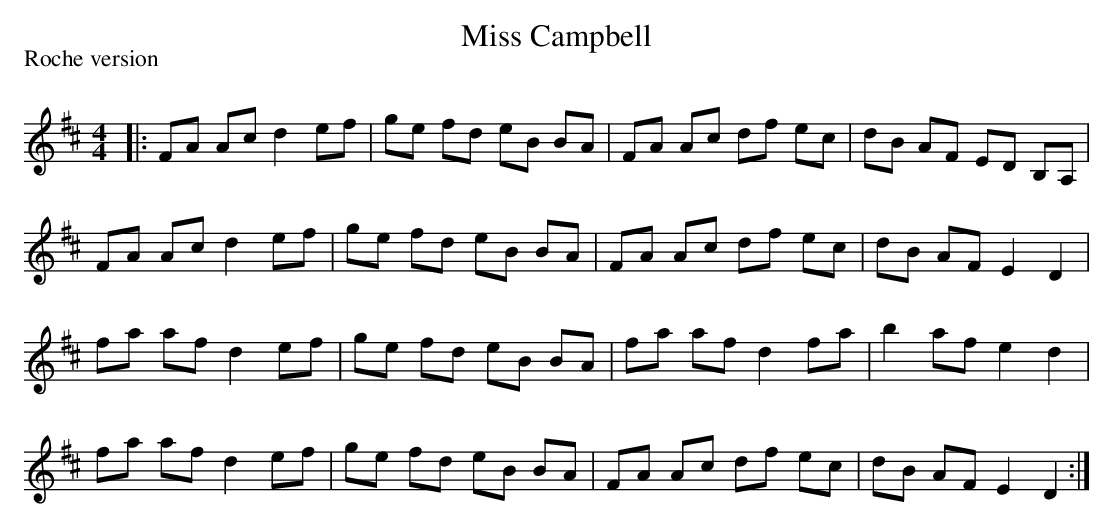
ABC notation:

X:1
T: Miss Campbell
P:Roche version
Q: 232
K:D
M:4/4
L:1/8
|:FA Ac d2 ef|ge fd eB BA|FA Ac df ec|dB AF ED B,A,|
FA Ac d2 ef|ge fd eB BA|FA Ac df ec|dB AF E2 D2|
fa af d2 ef|ge fd eB BA|fa af d2 fa|b2 af e2 d2|
fa af d2 ef|ge fd eB BA|FA Ac df ec|dB AF E2 D2:|
